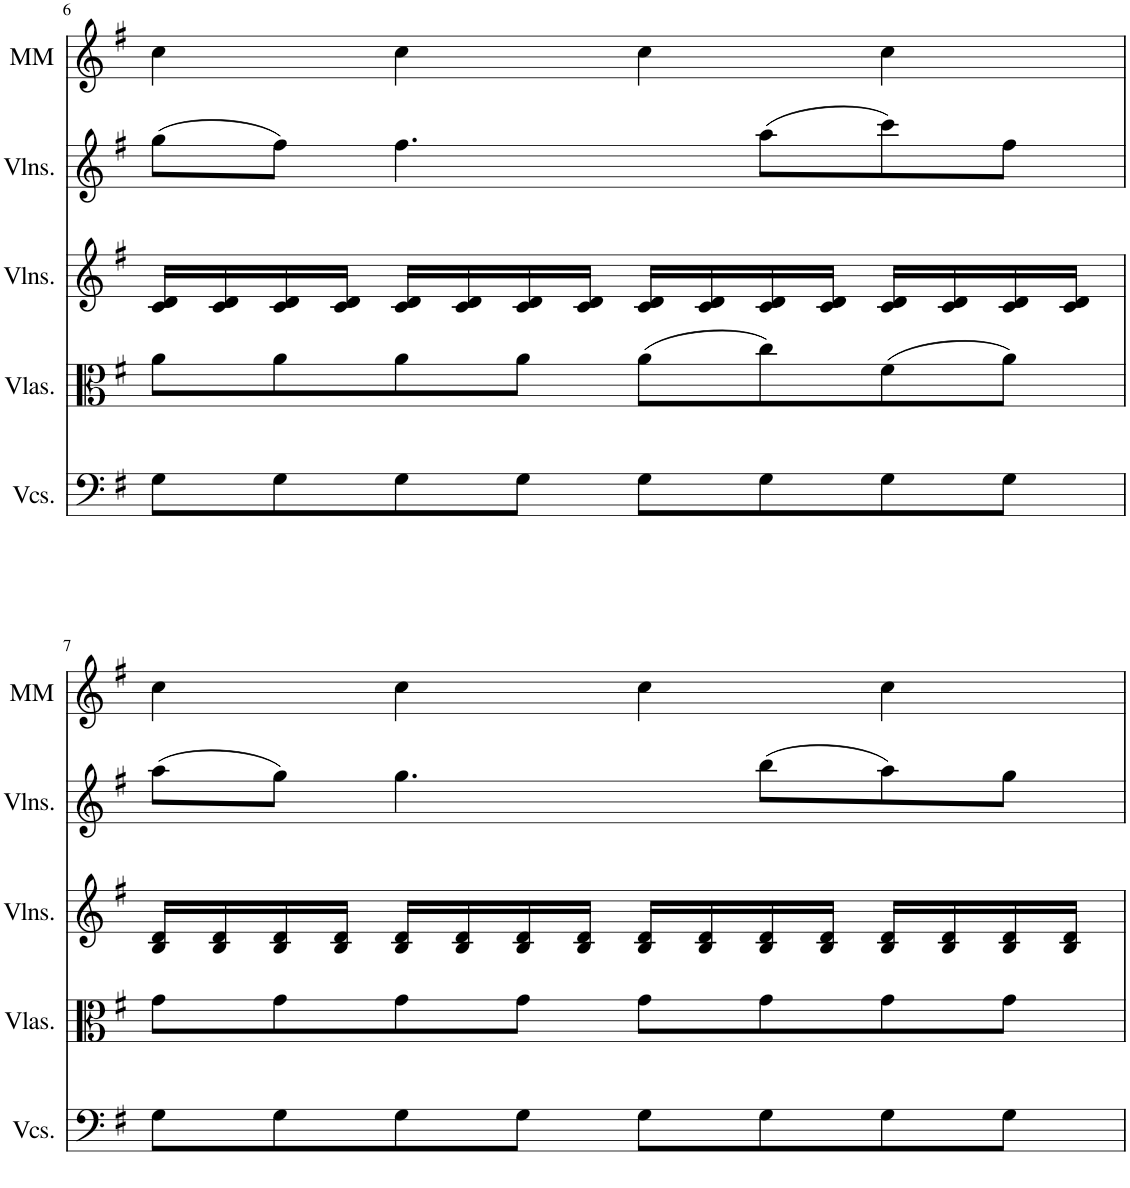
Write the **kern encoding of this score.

**kern	**kern	**kern	**kern	**kern
*part5	*part4	*part3	*part2	*part1
*staff5	*staff4	*staff3	*staff2	*staff1
*I"Violoncellos	*I"Violas	*I"Violins	*I"Violins	*I"MM
*I'Vcs.	*I'Vlas.	*I'Vlns.	*I'Vlns.	*I'MM
!!LO:PB:g=z
*clefF4	*clefC3	*clefG2	*clefG2	*clefG2
*k[f#]	*k[f#]	*k[f#]	*k[f#]	*k[f#]
*M4/4	*M4/4	*M4/4	*M4/4	*M4/4
*met(c)	*met(c)	*met(c)	*met(c)	*met(c)
=6	=6	=6	=6	=6
8G\L	8a\L	16c/ 16d/LL	(8gg\L	4cc\
.	.	16c/ 16d/	.	.
8G\	8a\	16c/ 16d/	8ff#\J)	.
.	.	16c/ 16d/JJ	.	.
8G\	8a\	16c/ 16d/LL	4.ff#\	4cc\
.	.	16c/ 16d/	.	.
8G\J	8a\J	16c/ 16d/	.	.
.	.	16c/ 16d/JJ	.	.
8G\L	(8a\L	16c/ 16d/LL	.	4cc\
.	.	16c/ 16d/	.	.
8G\	8cc\)	16c/ 16d/	(8aa\L	.
.	.	16c/ 16d/JJ	.	.
8G\	(8f#\	16c/ 16d/LL	8ccc\)	4cc\
.	.	16c/ 16d/	.	.
8G\J	8a\J)	16c/ 16d/	8ff#\J	.
.	.	16c/ 16d/JJ	.	.
!!LO:LB:g=z
=7	=7	=7	=7	=7
8G\L	8g\L	16B/ 16d/LL	(8aa\L	4cc\
.	.	16B/ 16d/	.	.
8G\	8g\	16B/ 16d/	8gg\J)	.
.	.	16B/ 16d/JJ	.	.
8G\	8g\	16B/ 16d/LL	4.gg\	4cc\
.	.	16B/ 16d/	.	.
8G\J	8g\J	16B/ 16d/	.	.
.	.	16B/ 16d/JJ	.	.
8G\L	8g\L	16B/ 16d/LL	.	4cc\
.	.	16B/ 16d/	.	.
8G\	8g\	16B/ 16d/	(8bb\L	.
.	.	16B/ 16d/JJ	.	.
8G\	8g\	16B/ 16d/LL	8aa\)	4cc\
.	.	16B/ 16d/	.	.
8G\J	8g\J	16B/ 16d/	8gg\J	.
.	.	16B/ 16d/JJ	.	.
=	=	=	=	=
*-	*-	*-	*-	*-
